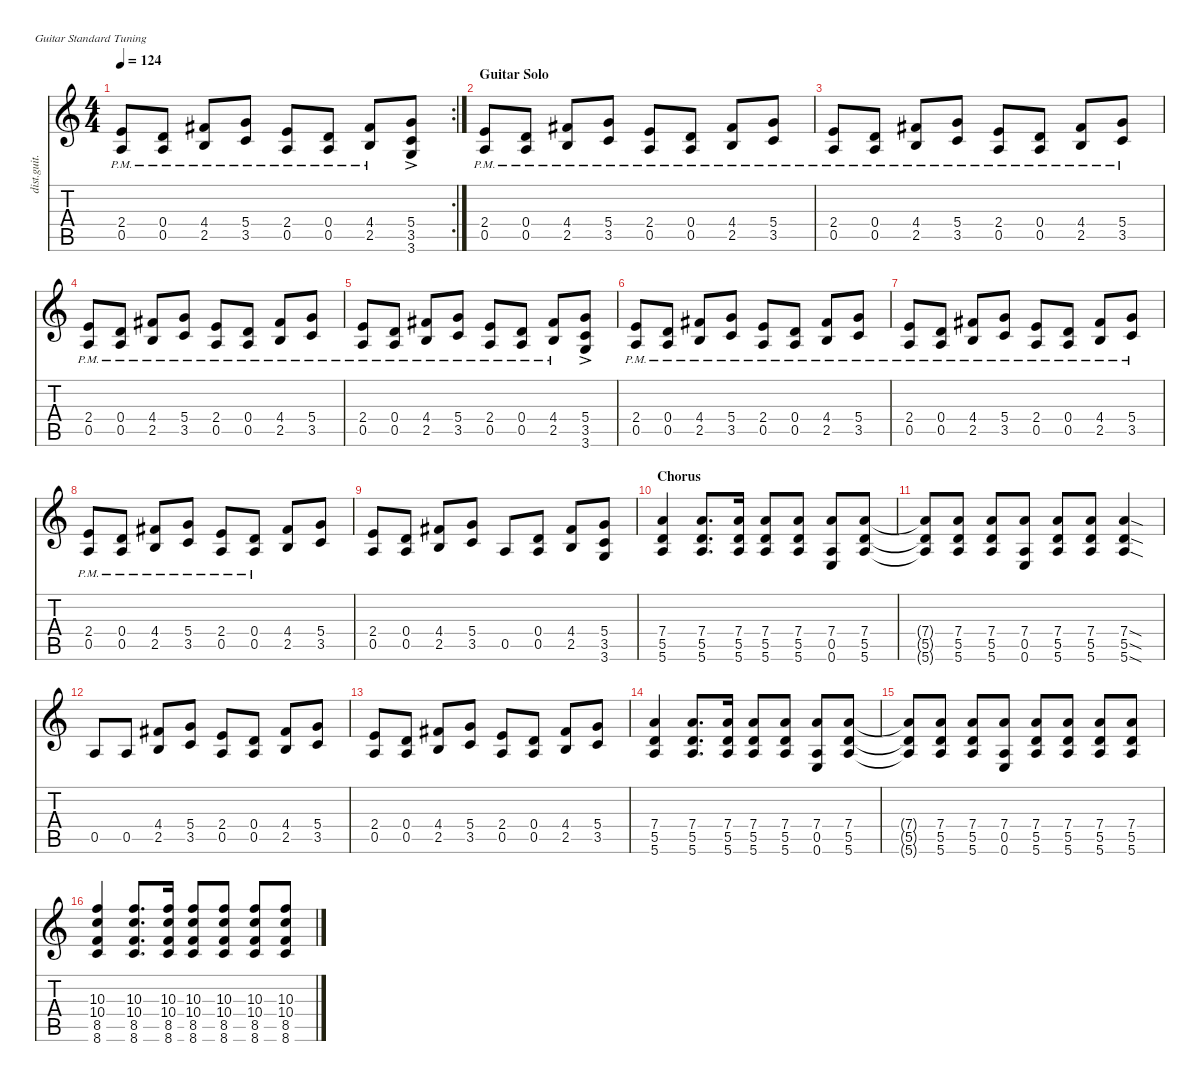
\defaultSystemsLayout 4
\hideDynamics
\bracketExtendMode nobrackets
\otherSystemsTrackNameOrientation horizontal
\track ("Guitar 2" "dist.guit.") {instrument distortionguitar}
\staff {score tabs}
\tuning (E4 B3 G3 D3 A2 E2)
\rc 2
\ts (4 4)
\tempo 124
\clef g2
\ks c
(2.4{pm} 0.5{pm}).8{dy f beam Up} (0.4{pm} 0.5{pm}).8{beam Up} (4.4{pm acc #} 2.5{pm}).8{beam Up} (5.4{pm} 3.5{pm}).8{beam Up} (2.4{pm} 0.5{pm}).8{beam Up} (0.4{pm} 0.5{pm}).8{beam Up} (4.4{pm acc #} 2.5{pm}).8{beam Up} (5.4{ac} 3.5{ac} 3.6{ac}).8{beam Up} |
\section ("" "Guitar Solo")
(2.4{pm} 0.5{pm}).8{beam Up} (0.4{pm} 0.5{pm}).8{beam Up} (4.4{pm acc #} 2.5{pm}).8{beam Up} (5.4{pm} 3.5{pm}).8{beam Up} (2.4{pm} 0.5{pm}).8{beam Up} (0.4{pm} 0.5{pm}).8{beam Up} (4.4{pm acc #} 2.5{pm}).8{beam Up} (5.4{pm} 3.5{pm}).8{beam Up} |
(2.4{pm} 0.5{pm}).8{beam Up} (0.4{pm} 0.5{pm}).8{beam Up} (4.4{pm acc #} 2.5{pm}).8{beam Up} (5.4{pm} 3.5{pm}).8{beam Up} (2.4{pm} 0.5{pm}).8{beam Up} (0.4{pm} 0.5{pm}).8{beam Up} (4.4{pm acc #} 2.5{pm}).8{beam Up} (5.4{pm} 3.5{pm}).8{beam Up} |
(2.4{pm} 0.5{pm}).8{beam Up} (0.4{pm} 0.5{pm}).8{beam Up} (4.4{pm acc #} 2.5{pm}).8{beam Up} (5.4{pm} 3.5{pm}).8{beam Up} (2.4{pm} 0.5{pm}).8{beam Up} (0.4{pm} 0.5{pm}).8{beam Up} (4.4{pm acc #} 2.5{pm}).8{beam Up} (5.4{pm} 3.5{pm}).8{beam Up} |
(2.4{pm} 0.5{pm}).8{beam Up} (0.4{pm} 0.5{pm}).8{beam Up} (4.4{pm acc #} 2.5{pm}).8{beam Up} (5.4{pm} 3.5{pm}).8{beam Up} (2.4{pm} 0.5{pm}).8{beam Up} (0.4{pm} 0.5{pm}).8{beam Up} (4.4{pm acc #} 2.5{pm}).8{beam Up} (5.4{ac} 3.5{ac} 3.6{ac}).8{beam Up} |
(2.4{pm} 0.5{pm}).8{beam Up} (0.4{pm} 0.5{pm}).8{beam Up} (4.4{pm acc #} 2.5{pm}).8{beam Up} (5.4{pm} 3.5{pm}).8{beam Up} (2.4{pm} 0.5{pm}).8{beam Up} (0.4{pm} 0.5{pm}).8{beam Up} (4.4{pm acc #} 2.5{pm}).8{beam Up} (5.4{pm} 3.5{pm}).8{beam Up} |
(2.4{pm} 0.5{pm}).8{beam Up} (0.4{pm} 0.5{pm}).8{beam Up} (4.4{pm acc #} 2.5{pm}).8{beam Up} (5.4{pm} 3.5{pm}).8{beam Up} (2.4{pm} 0.5{pm}).8{beam Up} (0.4{pm} 0.5{pm}).8{beam Up} (4.4{pm acc #} 2.5{pm}).8{beam Up} (5.4{pm} 3.5{pm}).8{beam Up} |
(2.4{pm} 0.5{pm}).8{beam Up} (0.4{pm} 0.5{pm}).8{beam Up} (4.4{pm acc #} 2.5{pm}).8{beam Up} (5.4{pm} 3.5{pm}).8{beam Up} (2.4{pm} 0.5{pm}).8{beam Up} (0.4{pm} 0.5{pm}).8{beam Up} (4.4{acc #} 2.5).8{beam Up} (5.4 3.5).8{beam Up} |
(2.4 0.5).8{beam Up} (0.4 0.5).8{beam Up} (4.4{acc #} 2.5).8{beam Up} (5.4 3.5).8{beam Up} 0.5.8{beam Up} (0.4 0.5).8{beam Up} (4.4{acc #} 2.5).8{beam Up} (5.4 3.5 3.6).8{beam Up} |
\section ("" "Chorus")
(7.4 5.5 5.6).4{beam Up} (7.4 5.5 5.6).8{d beam Up} (7.4 5.5 5.6).16{beam Up} (7.4 5.5 5.6).8{beam Up} (7.4 5.5 5.6).8{beam Up} (7.4 0.5 0.6).8{beam Up} (7.4 5.5 5.6).8{beam Up} |
(7.4{t} 5.5{t} 5.6{t}).8{beam Up} (7.4 5.5 5.6).8{beam Up} (7.4 5.5 5.6).8{beam Up} (7.4 0.5 0.6).8{beam Up} (7.4 5.5 5.6).8{beam Up} (7.4 5.5 5.6).8{beam Up} (7.4{sod} 5.5{sod} 5.6{sod}).4{beam Up} |
0.5.8{beam Up} 0.5.8{beam Up} (4.4{acc #} 2.5).8{beam Up} (5.4 3.5).8{beam Up} (2.4 0.5).8{beam Up} (0.4 0.5).8{beam Up} (4.4{acc #} 2.5).8{beam Up} (5.4 3.5).8{beam Up} |
(2.4 0.5).8{beam Up} (0.4 0.5).8{beam Up} (4.4{acc #} 2.5).8{beam Up} (5.4 3.5).8{beam Up} (2.4 0.5).8{beam Up} (0.4 0.5).8{beam Up} (4.4{acc #} 2.5).8{beam Up} (5.4 3.5).8{beam Up} |
(7.4 5.5 5.6).4{beam Up} (7.4 5.5 5.6).8{d beam Up} (7.4 5.5 5.6).16{beam Up} (7.4 5.5 5.6).8{beam Up} (7.4 5.5 5.6).8{beam Up} (7.4 0.5 0.6).8{beam Up} (7.4 5.5 5.6).8{beam Up} |
(7.4{t} 5.5{t} 5.6{t}).8{beam Up} (7.4 5.5 5.6).8{beam Up} (7.4 5.5 5.6).8{beam Up} (7.4 0.5 0.6).8{beam Up} (7.4 5.5 5.6).8{beam Up} (7.4 5.5 5.6).8{beam Up} (7.4 5.5 5.6).8{beam Up} (7.4 5.5 5.6).8{beam Up} |
(10.3 10.4 8.5 8.6).4{beam Up} (10.3 10.4 8.5 8.6).8{d beam Up} (10.3 10.4 8.5 8.6).16{beam Up} (10.3 10.4 8.5 8.6).8{beam Up} (10.3 10.4 8.5 8.6).8{beam Up} (10.3 10.4 8.5 8.6).8{beam Up} (10.3 10.4 8.5 8.6).8{beam Up}
